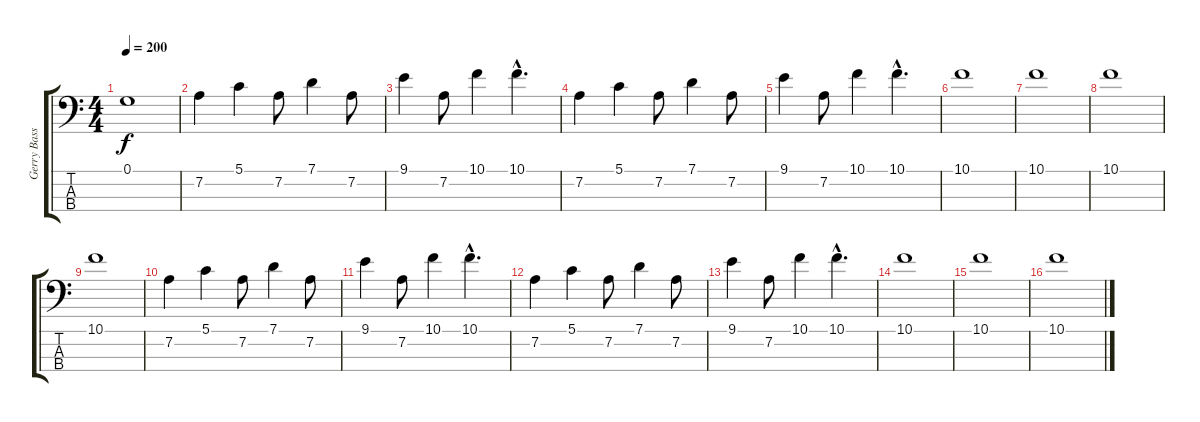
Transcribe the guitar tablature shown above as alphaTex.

\track ("Gerry Bass" "Gerry Bass") {instrument electricbassfinger}
\staff {score tabs}
\tuning (G2 D2 A1 E1) {hide}
\ts (4 4)
\tempo 200
\clef f4
\ks c
0.1.1{dy f} |
7.2.4 5.1.4 7.2.8 7.1.4 7.2.8 |
9.1.4 7.2.8 10.1.4 10.1{hac}.4{d} |
7.2.4 5.1.4 7.2.8 7.1.4 7.2.8 |
9.1.4 7.2.8 10.1.4 10.1{hac}.4{d} |
10.1.1 |
10.1.1 |
10.1.1 |
10.1.1 |
7.2.4 5.1.4 7.2.8 7.1.4 7.2.8 |
9.1.4 7.2.8 10.1.4 10.1{hac}.4{d} |
7.2.4 5.1.4 7.2.8 7.1.4 7.2.8 |
9.1.4 7.2.8 10.1.4 10.1{hac}.4{d} |
10.1.1 |
10.1.1 |
10.1.1
